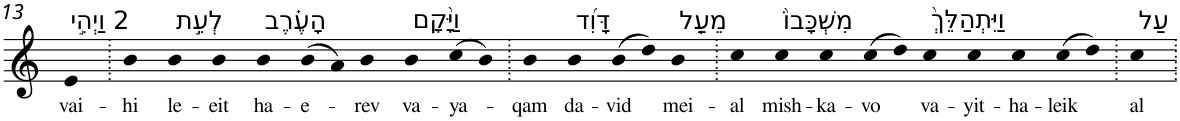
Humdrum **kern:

**kern	**text
*part1	*part1
*staff1	*staff1
*I"Piano	*
*I'Pno	*
!!LO:PB:g=z
*clefG2	*
*k[]	*
=13	=13
!LO:TX:a:t=2 וַיְהִ֣י	!
!	!LO:LY:b
4e	vai-
=14.	=14.
!	!LO:LY:b
4b	-hi
!LO:TX:a:t=לְעֵ֣ת	!
!	!LO:LY:b
4b	le-
!	!LO:LY:b
4b	-eit
!LO:TX:a:t=הָעֶ֗רֶב	!
!	!LO:LY:b
4b	ha-
!	!LO:LY:b
(>8b	-e-
8a)	.
!	!LO:LY:b
4b	-rev
!LO:TX:a:t=וַיָּ֨קָם	!
!	!LO:LY:b
4b	va-
!	!LO:LY:b
(>8cc	-ya-
8b)	.
=15.	=15.
!	!LO:LY:b
4b	-qam
!LO:TX:a:t=דָּוִ֜ד	!
!	!LO:LY:b
4b	da-
!	!LO:LY:b
(>8b	-vid
8dd)	.
!LO:TX:a:t=מֵעַ֤ל	!
!	!LO:LY:b
4b	mei-
=16.	=16.
!	!LO:LY:b
4cc	-al
!LO:TX:a:t=מִשְׁכָּבוֹ֙	!
!	!LO:LY:b
4cc	mish-
!	!LO:LY:b
4cc	-ka-
!	!LO:LY:b
(>8cc	-vo
8dd)	.
!LO:TX:a:t=וַיִּתְהַלֵּךְ֙	!
!	!LO:LY:b
4cc	va-
!	!LO:LY:b
4cc	-yit-
!	!LO:LY:b
4cc	-ha-
!	!LO:LY:b
(>8cc	-leik
8dd)	.
=17.	=17.
!LO:TX:a:t=עַל	!
!	!LO:LY:b
4cc	al
=.	=.
*-	*-
